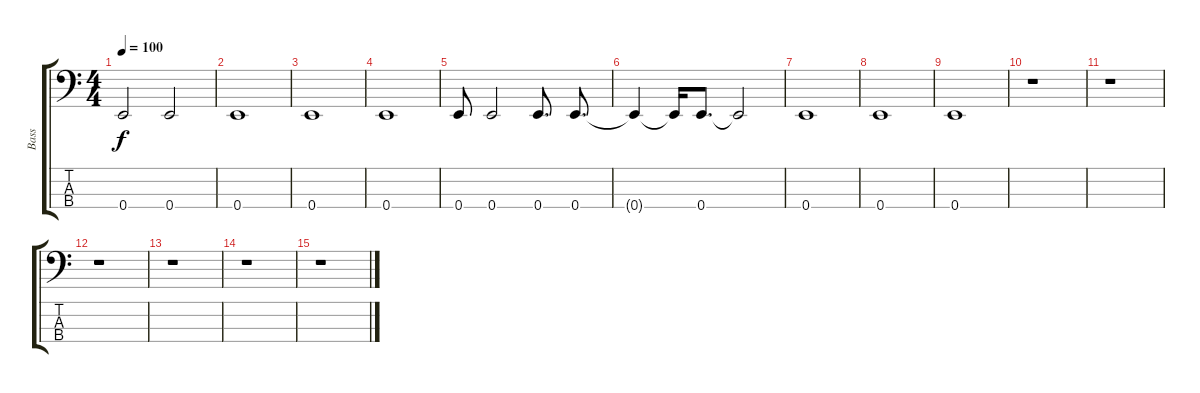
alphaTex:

\track ("Bass" "Bass") {instrument electricbassfinger}
\staff {score tabs}
\tuning (G2 D2 A1 E1) {hide}
\ts (4 4)
\tempo 100
\clef f4
\ks c
0.4.2{dy f} 0.4.2 |
0.4.1 |
0.4.1 |
0.4.1 |
0.4.8 0.4.2 0.4.8{d} 0.4.8{d} |
0.4{t}.4 0.4{t}.16 0.4.8{d} 0.4{t}.2 |
0.4.1 |
0.4.1 |
0.4.1 |
r.1 |
r.1 |
r.1 |
r.1 |
r.1 |
r.1
